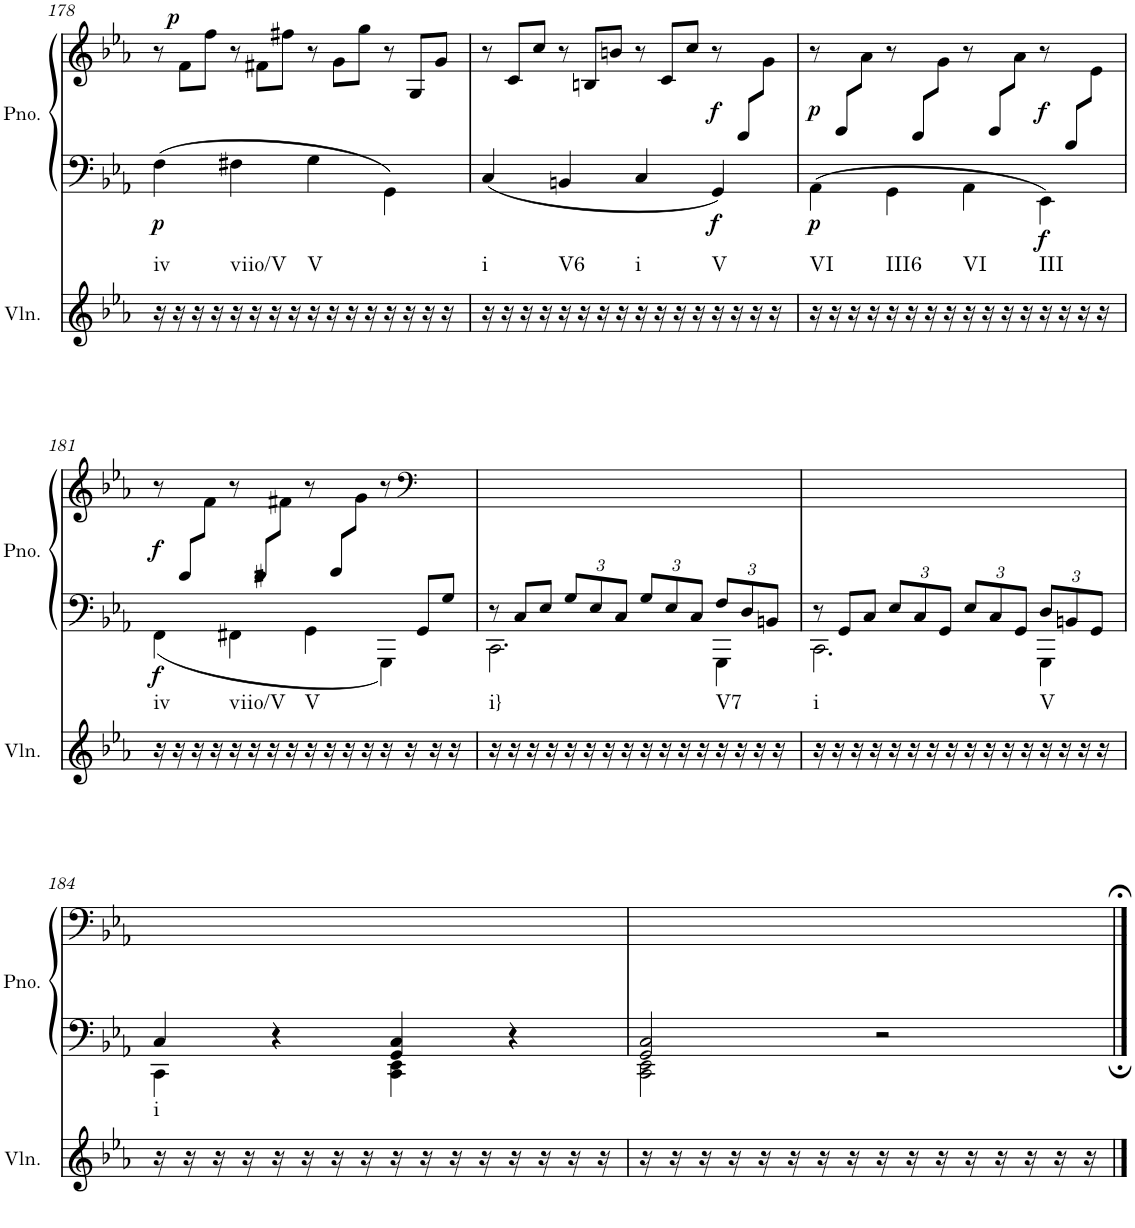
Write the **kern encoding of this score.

**kern	**harte	**kern	**kern	**dynam
*part2	*part2	*part1	*part1	*part1
*staff3	*	*staff2	*staff1	*staff1/2
*I"Violin	*	*I"Piano	*	*
*I'Vln.	*	*I'Pno.	*	*
!!LO:PB:g=z
*clefG2	*	*clefF4	*clefG2	*
*k[b-e-a-]	*	*k[b-e-a-]	*k[b-e-a-]	*
*M4/4	*	*M4/4	*M4/4	*
*met(c)	*	*met(c)	*met(c)	*
=178	=178	=178	=178	=178
!	!LO:H:kt=iv	!	!	!LO:DY:b=2
16r	N	4F\	12r	p
16r	.	.	.	.
!	!	!	!	!LO:DY:a
.	.	.	12f\L	p
16r	.	.	.	.
.	.	.	12ff\J	.
16r	.	.	.	.
!	!LO:H:kt=viio/V	!	!	!
16r	N	4F#X\	12r	.
16r	.	.	.	.
.	.	.	12f#X\L	.
16r	.	.	.	.
.	.	.	12ff#X\J	.
16r	.	.	.	.
!	!LO:H:kt=V	!	!	!
16r	N	4G\	12r	.
16r	.	.	.	.
.	.	.	12g\L	.
16r	.	.	.	.
.	.	.	12gg\J	.
16r	.	.	.	.
16r	.	4GG\	12r	.
16r	.	.	.	.
.	.	.	12GG/L	.
16r	.	.	.	.
.	.	.	12g/J	.
16r	.	.	.	.
=179	=179	=179	=179	=179
!	!LO:H:kt=i	!	!	!
16r	N	4C/	12r	.
16r	.	.	.	.
.	.	.	12c/L	.
16r	.	.	.	.
.	.	.	12cc/J	.
16r	.	.	.	.
!	!LO:H:kt=V6	!	!	!
16r	N	4BBn/	12r	.
16r	.	.	.	.
.	.	.	12Bn/L	.
16r	.	.	.	.
.	.	.	12bn/J	.
16r	.	.	.	.
!	!LO:H:kt=i	!	!	!
16r	N	4C/	12r	.
16r	.	.	.	.
.	.	.	12c/L	.
16r	.	.	.	.
.	.	.	12cc/J	.
16r	.	.	.	.
!	!	!	!	!LO:DY:b=2
!	!LO:H:kt=V	!	!	!LO:DY:n=1:b
16r	N	4GG/	12r	f f
16r	.	.	.	.
.	.	.	12G/L	.
16r	.	.	.	.
.	.	.	12g\J	.
16r	.	.	.	.
=180	=180	=180	=180	=180
!	!	!	!	!LO:DY:b=2
!	!LO:H:kt=VI	!	!	!LO:DY:n=1:b
16r	N	4AA-\	12r	p p
16r	.	.	.	.
.	.	.	12A-/L	.
16r	.	.	.	.
.	.	.	12a-\J	.
16r	.	.	.	.
!	!LO:H:kt=III6	!	!	!
16r	N	4GG\	12r	.
16r	.	.	.	.
.	.	.	12G/L	.
16r	.	.	.	.
.	.	.	12g\J	.
16r	.	.	.	.
!	!LO:H:kt=VI	!	!	!
16r	N	4AA-\	12r	.
16r	.	.	.	.
.	.	.	12A-/L	.
16r	.	.	.	.
.	.	.	12a-\J	.
16r	.	.	.	.
!	!	!	!	!LO:DY:n=2:b=2
!	!LO:H:kt=III	!	!	!LO:DY:n=3:b
16r	N	4EE-\	12r	f f
16r	.	.	.	.
.	.	.	12E-/L	.
16r	.	.	.	.
.	.	.	12e-\J	.
16r	.	.	.	.
!!LO:LB:g=z
=181	=181	=181	=181	=181
*	*	*^	*	*
!	!	!	!	!	!LO:DY:b=2
!	!LO:H:kt=iv	!	!	!	!LO:DY:n=1:b
16r	N	6%5ryy	4FF\	12r	f f
16r	.	.	.	.	.
.	.	.	.	12F/L	.
16r	.	.	.	.	.
.	.	.	.	12f\J	.
16r	.	.	.	.	.
!	!LO:H:kt=viio/V	!	!	!	!
16r	N	.	4FF#X\	12r	.
16r	.	.	.	.	.
.	.	.	.	12F#X/L	.
16r	.	.	.	.	.
.	.	.	.	12f#X\J	.
16r	.	.	.	.	.
!	!LO:H:kt=V	!	!	!	!
16r	N	.	4GG\	12r	.
16r	.	.	.	.	.
.	.	.	.	12G/L	.
16r	.	.	.	.	.
.	.	.	.	12g\J	.
16r	.	.	.	.	.
16r	.	.	4GGG\	12r	.
16r	.	.	.	.	.
*	*	*	*	*clefF4	*
.	.	12GG/L	.	6ryy	.
16r	.	.	.	.	.
.	.	12G/J	.	.	.
16r	.	.	.	.	.
=182	=182	=182	=182	=182	=182
!	!LO:H:kt=i}	!	!	!	!
16r	N	12ryy	2.CC\	12r	.
16r	.	.	.	.	.
.	.	12C/L	.	12%11ryy	.
16r	.	.	.	.	.
.	.	12E-/J	.	.	.
16r	.	.	.	.	.
*	*	*Xbrackettup	*	*	*
16r	.	12G/L	.	.	.
16r	.	.	.	.	.
.	.	12E-/	.	.	.
16r	.	.	.	.	.
.	.	12C/J	.	.	.
16r	.	.	.	.	.
16r	.	12G/L	.	.	.
16r	.	.	.	.	.
.	.	12E-/	.	.	.
16r	.	.	.	.	.
.	.	12C/J	.	.	.
16r	.	.	.	.	.
!	!LO:H:kt=V7	!	!	!	!
16r	N	12F/L	4GGG\	.	.
16r	.	.	.	.	.
.	.	12D/	.	.	.
16r	.	.	.	.	.
.	.	12BBn/J	.	.	.
16r	.	.	.	.	.
=183	=183	=183	=183	=183	=183
!	!LO:H:kt=i	!	!	!	!
16r	N	12ryy	2.CC\	12r	.
16r	.	.	.	.	.
.	.	12GG/L	.	12%11ryy	.
16r	.	.	.	.	.
.	.	12C/J	.	.	.
16r	.	.	.	.	.
16r	.	12E-/L	.	.	.
16r	.	.	.	.	.
.	.	12C/	.	.	.
16r	.	.	.	.	.
.	.	12GG/J	.	.	.
16r	.	.	.	.	.
16r	.	12E-/L	.	.	.
16r	.	.	.	.	.
.	.	12C/	.	.	.
16r	.	.	.	.	.
.	.	12GG/J	.	.	.
16r	.	.	.	.	.
!	!LO:H:kt=V	!	!	!	!
16r	N	12D/L	4GGG\	.	.
16r	.	.	.	.	.
.	.	12BBn/	.	.	.
16r	.	.	.	.	.
.	.	12GG/J	.	.	.
16r	.	.	.	.	.
!!LO:LB:g=z
=184	=184	=184	=184	=184	=184
!	!LO:H:kt=i	!	!	!	!
16r	N	4C/	4CC\	4ryy	.
16r	.	.	.	.	.
16r	.	.	.	.	.
16r	.	.	.	.	.
16r	.	4ryy	4r	4r	.
16r	.	.	.	.	.
16r	.	.	.	.	.
16r	.	.	.	.	.
16r	.	4GG/ 4C/	4CC\ 4EE-\	4ryy	.
16r	.	.	.	.	.
16r	.	.	.	.	.
16r	.	.	.	.	.
16r	.	4ryy	4r	4r	.
16r	.	.	.	.	.
16r	.	.	.	.	.
16r	.	.	.	.	.
=185	=185	=185	=185	=185	=185
16r	.	2GG/ 2C/	2CC\ 2EE-\	2ryy	.
16r	.	.	.	.	.
16r	.	.	.	.	.
16r	.	.	.	.	.
16r	.	.	.	.	.
16r	.	.	.	.	.
16r	.	.	.	.	.
16r	.	.	.	.	.
16r	.	2ryy	2r	2r	.
16r	.	.	.	.	.
16r	.	.	.	.	.
16r	.	.	.	.	.
16r	.	.	.	.	.
16r	.	.	.	.	.
16r	.	.	.	.	.
16r	.	.	.	.	.
*	*	*v	*v	*	*
==	==	==	==	==
*-	*-	*-	*-	*-
